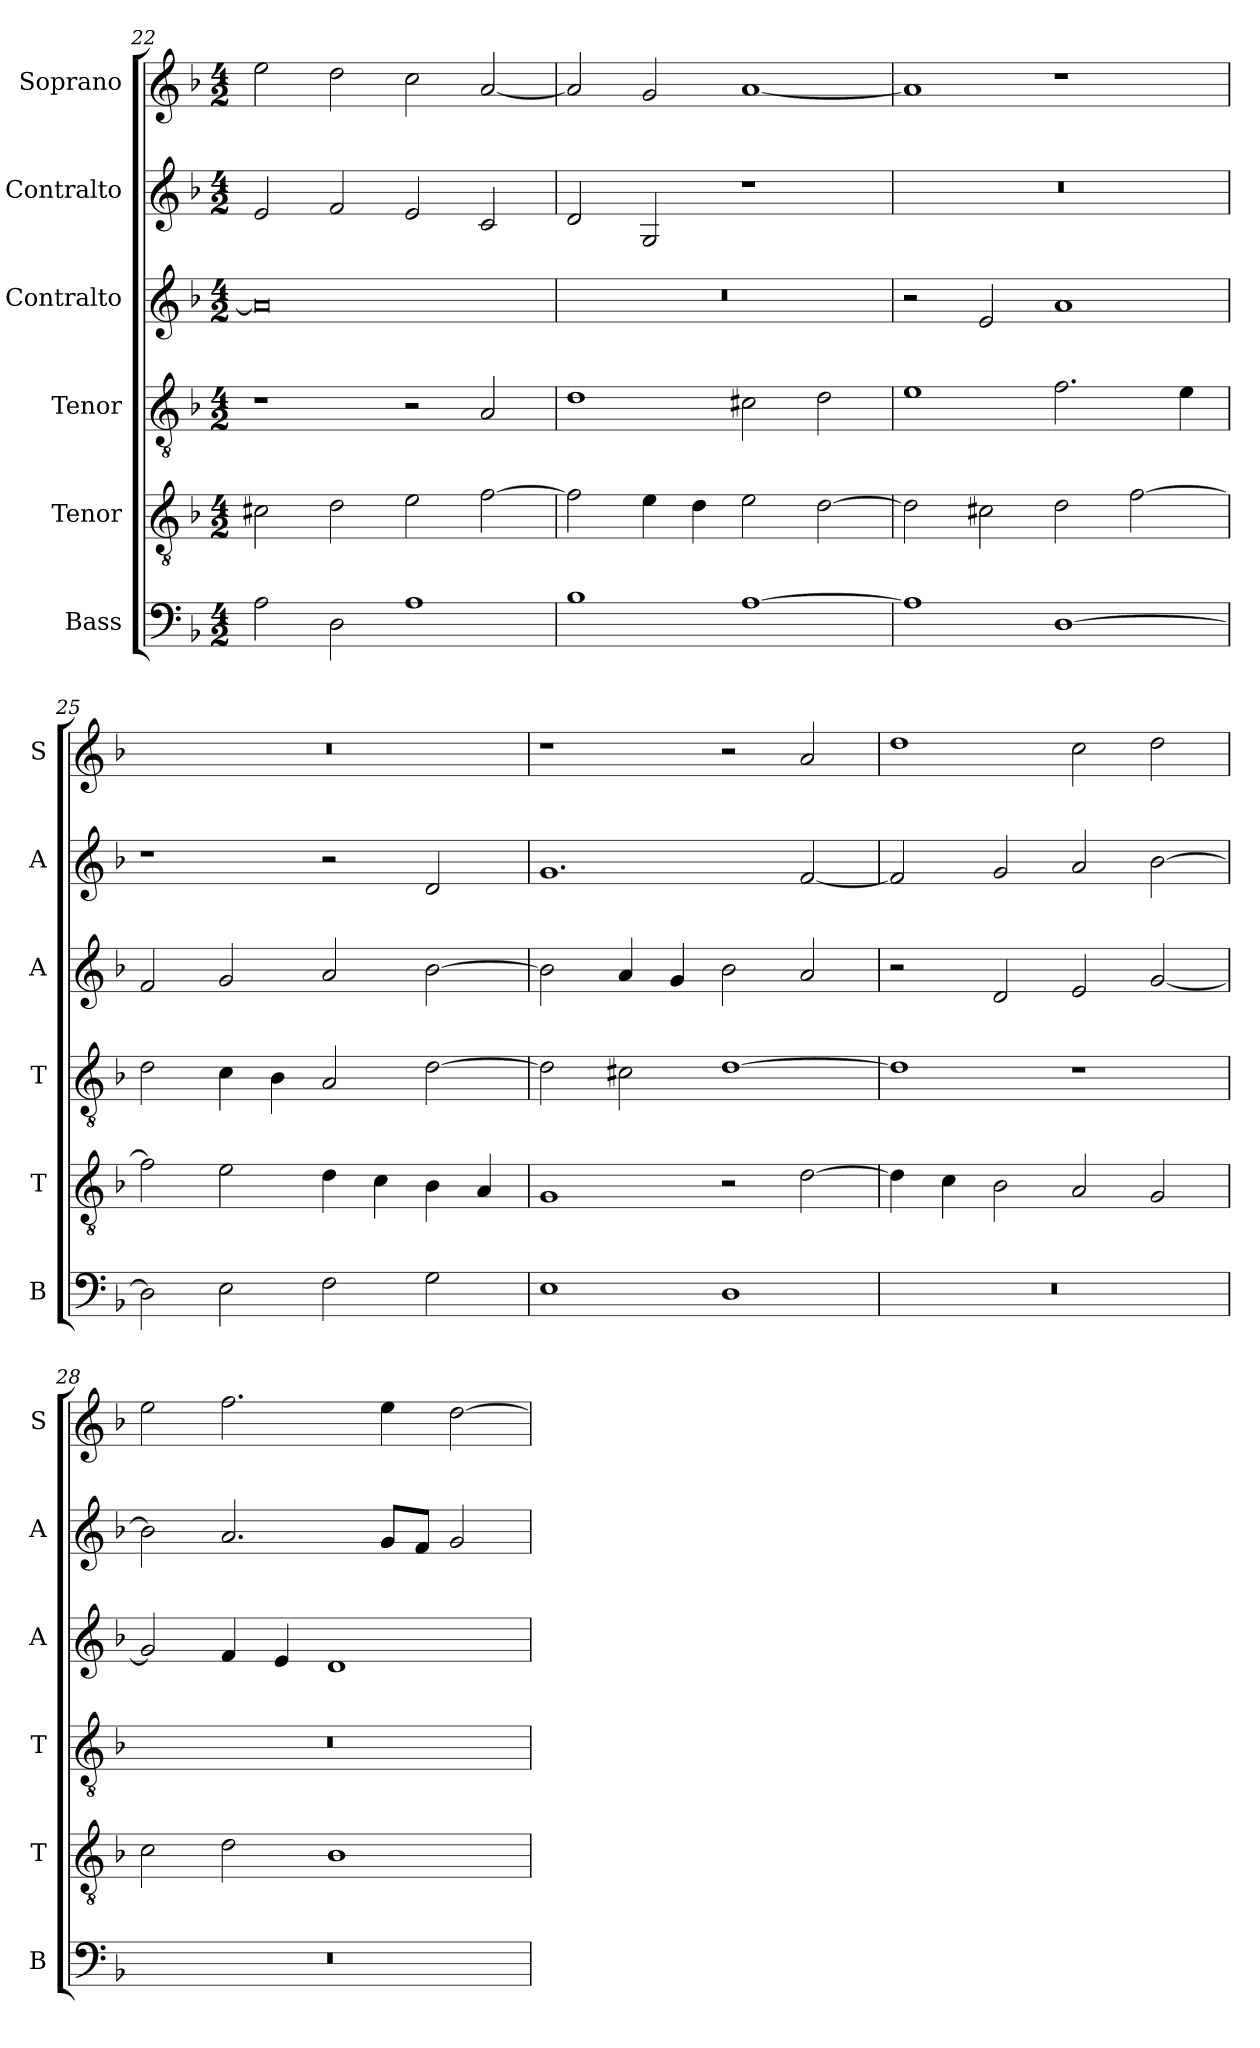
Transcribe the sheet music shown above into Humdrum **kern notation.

**kern	**kern	**kern	**kern	**kern	**kern
*part6	*part5	*part4	*part3	*part2	*part1
*staff6	*staff5	*staff4	*staff3	*staff2	*staff1
*I"Bass	*I"Tenor	*I"Tenor	*I"Contralto	*I"Contralto	*I"Soprano
*I'B	*I'T	*I'T	*I'A	*I'A	*I'S
*clefF4	*clefGv2	*clefGv2	*clefG2	*clefG2	*clefG2
*k[b-]	*k[b-]	*k[b-]	*k[b-]	*k[b-]	*k[b-]
*D:aeo	*D:aeo	*D:aeo	*D:aeo	*D:aeo	*D:aeo
*M4/2	*M4/2	*M4/2	*M4/2	*M4/2	*M4/2
=22	=22	=22	=22	=22	=22
2A	2c#X	1r	0a]	2e	2ee
2D	2d	.	.	2f	2dd
1A	2e	2r	.	2e	2cc
.	[2f	2A	.	2c	[2a
=23	=23	=23	=23	=23	=23
1B-	2f]	1d	0r	2d	2a]
.	4e	.	.	2G	2g
.	4d	.	.	.	.
[1A	2e	2c#X	.	1r	[1a
.	[2d	2d	.	.	.
=24	=24	=24	=24	=24	=24
1A]	2d]	1e	2r	0r	1a]
.	2c#X	.	2e	.	.
[1D	2d	2.f	1a	.	1r
.	[2f	.	.	.	.
.	.	4e	.	.	.
=25	=25	=25	=25	=25	=25
2D]	2f]	2d	2f	1r	0r
2E	2e	4c	2g	.	.
.	.	4B-	.	.	.
2F	4d	2A	2a	2r	.
.	4c	.	.	.	.
2G	4B-	[2d	[2b-	2d	.
.	4A	.	.	.	.
=26	=26	=26	=26	=26	=26
1E	1G	2d]	2b-]	1.g	1r
.	.	2c#X	4a	.	.
.	.	.	4g	.	.
1D	2r	[1d	2b-	.	2r
.	[2d	.	2a	[2f	2a
=27	=27	=27	=27	=27	=27
0r	4d]	1d]	2r	2f]	1dd
.	4c	.	.	.	.
.	2B-	.	2d	2g	.
.	2A	1r	2e	2a	2cc
.	2G	.	[2g	[2b-	2dd
=28	=28	=28	=28	=28	=28
0r	2c	0r	2g]	2b-]	2ee
.	2d	.	4f	2.a	2.ff
.	.	.	4e	.	.
.	1B-	.	1d	.	.
.	.	.	.	8g/L	4ee
.	.	.	.	8f/J	.
.	.	.	.	2g	[2dd
=	=	=	=	=	=
*-	*-	*-	*-	*-	*-
